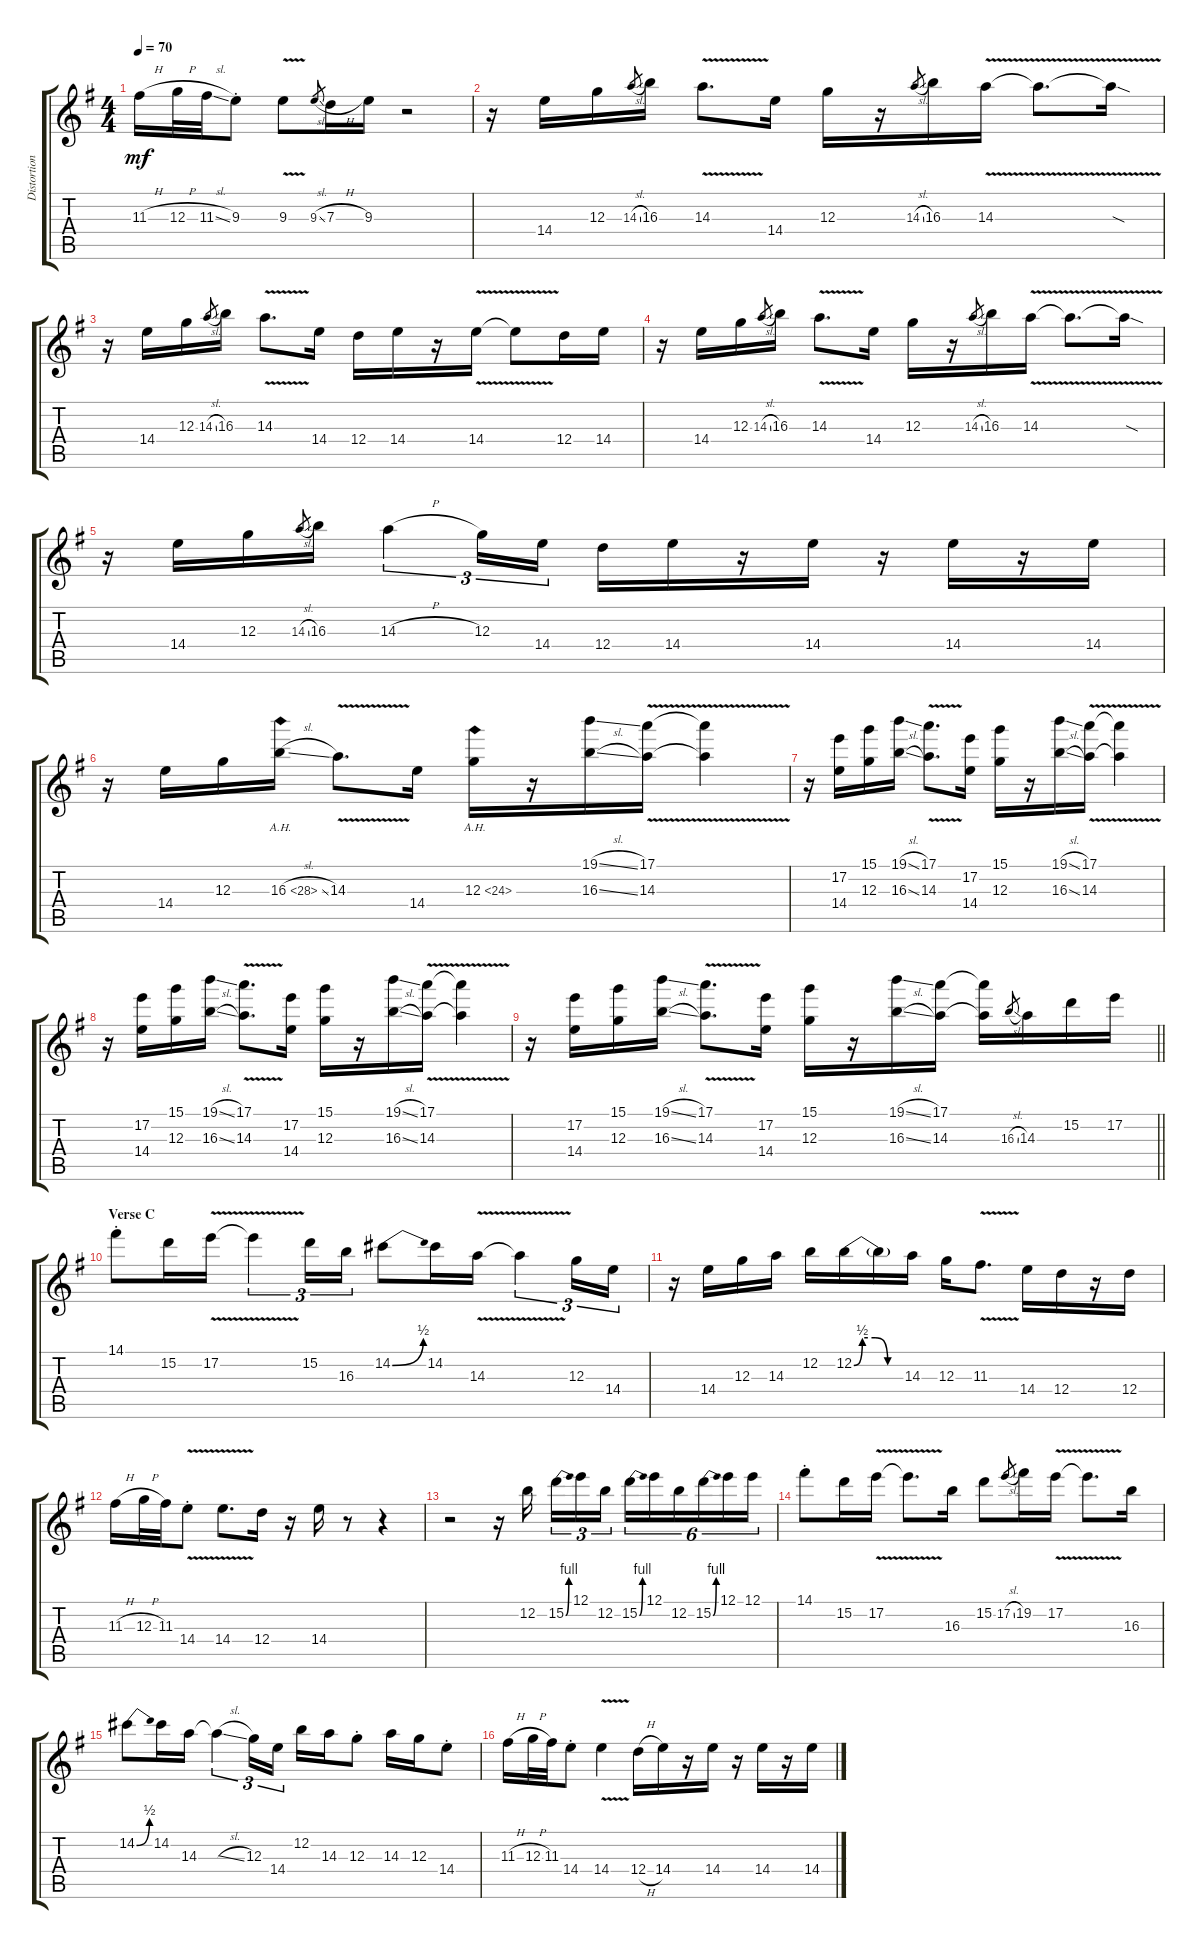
\track ("Distortion 1" "Distortion") {instrument distortionguitar}
\staff {score tabs}
\tuning (E4 B3 G3 D3 A2 E2) {hide}
\ts (4 4)
\tempo 70
\clef g2
\ks g
11.3{h}.16{dy mf} 12.3{h}.32 11.3{sl}.32 9.3{st}.8 9.3{v}.8 9.3{sl}.8{gr} 7.3{h}.16 9.3.16 r.2 |
r.16 14.4.16 12.3.16 14.3{sl}.8{gr} 16.3.16 14.3{v}.8{d} 14.4.16 12.3.16 r.16 14.3{sl}.8{gr} 16.3.16 14.3{v}.16 14.3{v t}.8{d} 14.3{sod t}.16 |
r.16 14.4.16 12.3.16 14.3{sl}.8{gr} 16.3.16 14.3{v}.8{d} 14.4.16 12.4.16 14.4.16 r.16 14.4{v}.16 14.4{v t}.8 12.4.16 14.4.16 |
r.16 14.4.16 12.3.16 14.3{sl}.8{gr} 16.3.16 14.3{v}.8{d} 14.4.16 12.3.16 r.16 14.3{sl}.8{gr} 16.3.16 14.3{v}.16 14.3{v t}.8{d} 14.3{sod t}.16 |
r.16 14.4.16 12.3.16 14.3{sl}.8{gr} 16.3.16 14.3{h}.4{tu (3 2)} 12.3.16{tu (3 2)} 14.4.16{tu (3 2)} 12.4.16 14.4.16 r.16 14.4.16 r.16 14.4.16 r.16 14.4.16 |
r.16 14.4.16 12.3.16 16.3{ah 12 sl}.16 14.3{v}.8{d} 14.4.16 12.3{ah 12}.16 r.16 (19.1{sl} 16.3{sl}).16 (17.1{v} 14.3{v}).16 (17.1{v t} 14.3{v t}).4 |
r.16 (17.2 14.4).16 (15.1 12.3).16 (19.1{sl} 16.3{sl}).16 (17.1{v} 14.3{v}).8{d} (17.2 14.4).16 (15.1 12.3).16 r.16 (19.1{sl} 16.3{sl}).16 (17.1{v} 14.3{v}).16 (17.1{v t} 14.3{v t}).4 |
r.16 (17.2 14.4).16 (15.1 12.3).16 (19.1{sl} 16.3{sl}).16 (17.1{v} 14.3{v}).8{d} (17.2 14.4).16 (15.1 12.3).16 r.16 (19.1{sl} 16.3{sl}).16 (17.1{v} 14.3{v}).16 (17.1{v t} 14.3{v t}).4 |
\barLineRight lightlight
r.16 (17.2 14.4).16 (15.1 12.3).16 (19.1{sl} 16.3{sl}).16 (17.1{v} 14.3{v}).8{d} (17.2 14.4).16 (15.1 12.3).16 r.16 (19.1{sl} 16.3{sl}).16 (17.1 14.3).16 (17.1{t} 14.3{t}).16 16.3{sl}.8{gr} 14.3.16 15.2.16 17.2.16 |
\section ("" "Verse C")
14.1{st}.8 15.2.16 17.2{v}.16 17.2{v t}.4{tu (3 2)} 15.2.16{tu (3 2)} 16.3.16{tu (3 2)} 14.2{be (bend 0 0 60 2)}.8 14.2.16 14.3{v}.16 14.3{v t}.4{tu (3 2)} 12.3.16{tu (3 2)} 14.4.16{tu (3 2)} |
r.16 14.4.16 12.3.16 14.3.16 12.2.16 12.2{be (custom 0 0 10 2 25 2 40 0 60 0)}.16 12.2{t}.16 14.3.16 12.3.16 11.3{v}.8{d} 14.4.16 12.4.16 r.16 12.4.16 |
11.3{h}.16 12.3{h}.32 11.3.32 14.4{v st}.8 14.4{v}.8{d} 12.4.16 r.16 14.4.16 r.8 r.4 |
r.2 r.16 12.2.16 15.2{be (bend 0 0 60 4)}.16{tu (3 2)} 12.1.16{tu (3 2)} 12.2.16{tu (3 2)} 15.2{be (bend 0 0 60 4)}.16{tu (6 4)} 12.1.16{tu (6 4)} 12.2.16{tu (6 4)} 15.2{be (bend 0 0 60 4)}.16{tu (6 4)} 12.1.16{tu (6 4)} 12.1.16{tu (6 4)} |
14.1{st}.8 15.2.16 17.2{v}.16 17.2{v t}.8{d} 16.3.16 15.2.8 17.2{sl}.8{gr} 19.2.16 17.2{v}.16 17.2{v t}.8{d} 16.3.16 |
14.2{be (bend 0 0 60 2)}.8 14.2.16 14.3.16 14.3{sl t}.4{tu (3 2)} 12.3.16{tu (3 2)} 14.4.16{tu (3 2)} 12.2.16 14.3.16 12.3{st}.8 14.3.16 12.3.16 14.4{st}.8 |
11.3{h}.16 12.3{h}.32 11.3.32 14.4{st}.8 14.4{v}.4 12.4{h}.16 14.4.16 r.16 14.4.16 r.16 14.4.16 r.16 14.4.16
